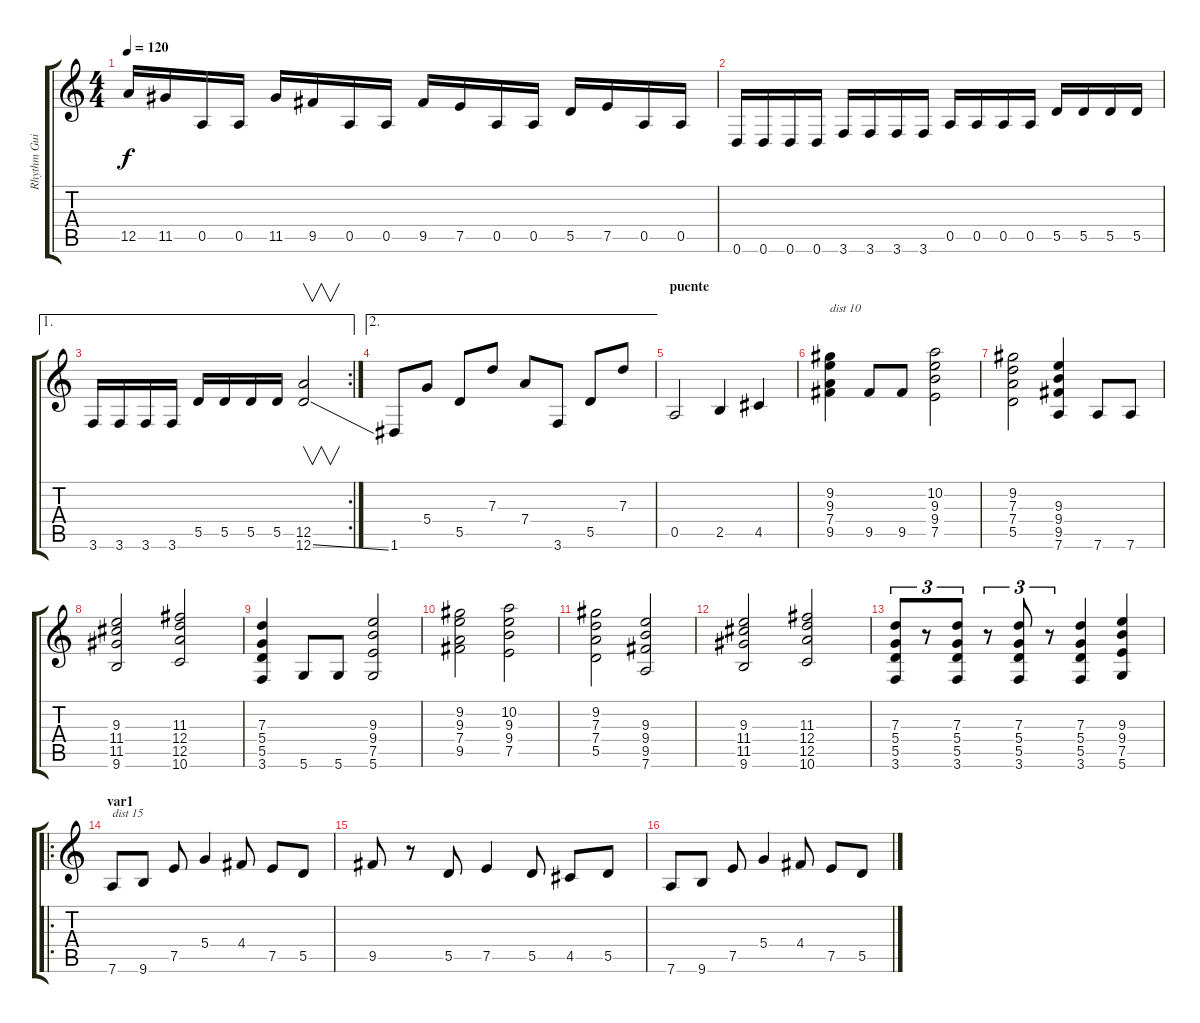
\track ("Rhythm Guitar" "Rhythm Gui") {instrument distortionguitar}
\staff {score tabs}
\tuning (E4 B3 G3 D3 A2 D2) {hide}
\ts (4 4)
\tempo 120
\clef g2
\ks c
12.5.16{dy f} 11.5.16 0.5.16 0.5.16 11.5.16 9.5.16 0.5.16 0.5.16 9.5.16 7.5.16 0.5.16 0.5.16 5.5.16 7.5.16 0.5.16 0.5.16 |
0.6.16 0.6.16 0.6.16 0.6.16 3.6.16 3.6.16 3.6.16 3.6.16 0.5.16 0.5.16 0.5.16 0.5.16 5.5.16 5.5.16 5.5.16 5.5.16 |
\ae 1
\rc 2
3.6.16 3.6.16 3.6.16 3.6.16 5.5.16 5.5.16 5.5.16 5.5.16 (12.5 12.6{ss}).2{v} |
\ae 2
1.6.8 5.4.8 5.5.8 7.3.8 7.4.8 3.6.8 5.5.8 7.3.8 |
\section ("" "puente")
0.5.2 2.5.4 4.5.4 |
(9.2 9.3 7.4 9.5).4{txt "dist 10" volume 10 instrument distortionguitar} 9.5.8 9.5.8 (10.2 9.3 9.4 7.5).2 |
(9.2 7.3 7.4 5.5).2 (9.3 9.4 9.5 7.6).4 7.6.8 7.6.8 |
(9.3 11.4 11.5 9.6).2 (11.3 12.4 12.5 10.6).2 |
(7.3 5.4 5.5 3.6).4 5.6.8 5.6.8 (9.3 9.4 7.5 5.6).2 |
(9.2 9.3 7.4 9.5).2 (10.2 9.3 9.4 7.5).2 |
(9.2 7.3 7.4 5.5).2 (9.3 9.4 9.5 7.6).2 |
(9.3 11.4 11.5 9.6).2 (11.3 12.4 12.5 10.6).2 |
(7.3 5.4 5.5 3.6).8{tu (3 2) volume 12} r.8{tu (3 2)} (7.3 5.4 5.5 3.6).8{tu (3 2)} r.8{tu (3 2)} (7.3 5.4 5.5 3.6).8{tu (3 2)} r.8{tu (3 2)} (7.3 5.4 5.5 3.6).4 (9.3 9.4 7.5 5.6).4 |
\ro
\section ("" "var1")
7.6.8{txt "dist 15" volume 15 instrument distortionguitar} 9.6.8 7.5.8 5.4.4 4.4.8 7.5.8 5.5.8 |
9.5.8 r.8 5.5.8 7.5.4 5.5.8 4.5.8 5.5.8 |
7.6.8 9.6.8 7.5.8 5.4.4 4.4.8 7.5.8 5.5.8
